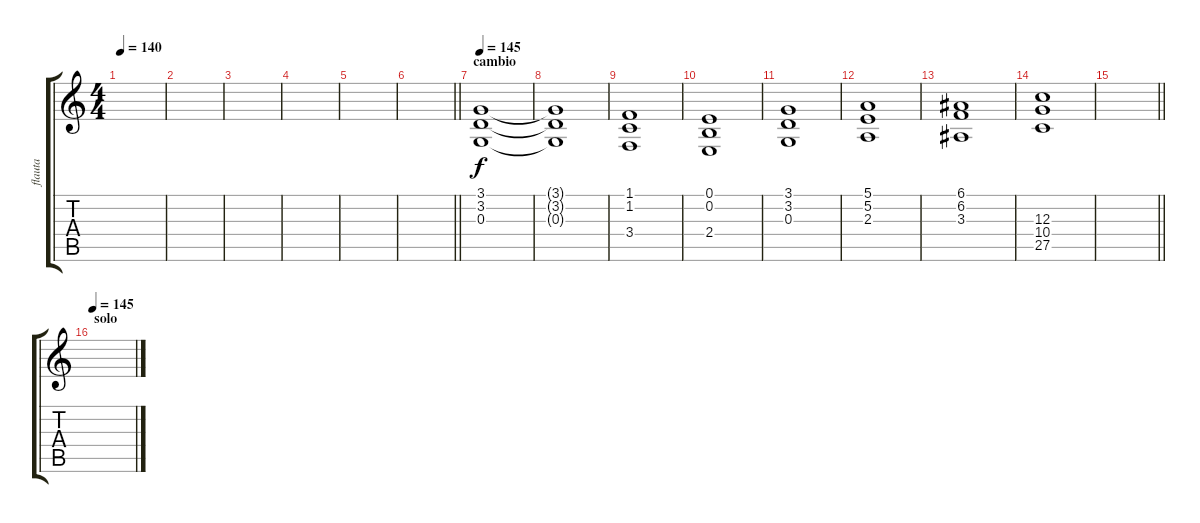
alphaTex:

\track ("flauta" "flauta") {instrument flute}
\staff {score tabs}
\tuning (E4 B3 G3 D3 A2 E2) {hide}
\ts (4 4)
\tempo 140
\clef g2
\ks c
|
|
|
|
|
\barLineRight lightlight
|
\section ("" "cambio")
\tempo 145
(3.1 3.2 0.3).1{volume 11 instrument choiraahs} |
(3.1{t} 3.2{t} 0.3{t}).1 |
(1.1 1.2 3.4).1 |
(0.1 0.2 2.4).1 |
(3.1 3.2 0.3).1 |
(5.1 5.2 2.3).1 |
(6.1 6.2 3.3).1 |
(12.3 10.4 27.5).1 |
\barLineRight lightlight
|
\section ("" "solo")
\tempo 145
